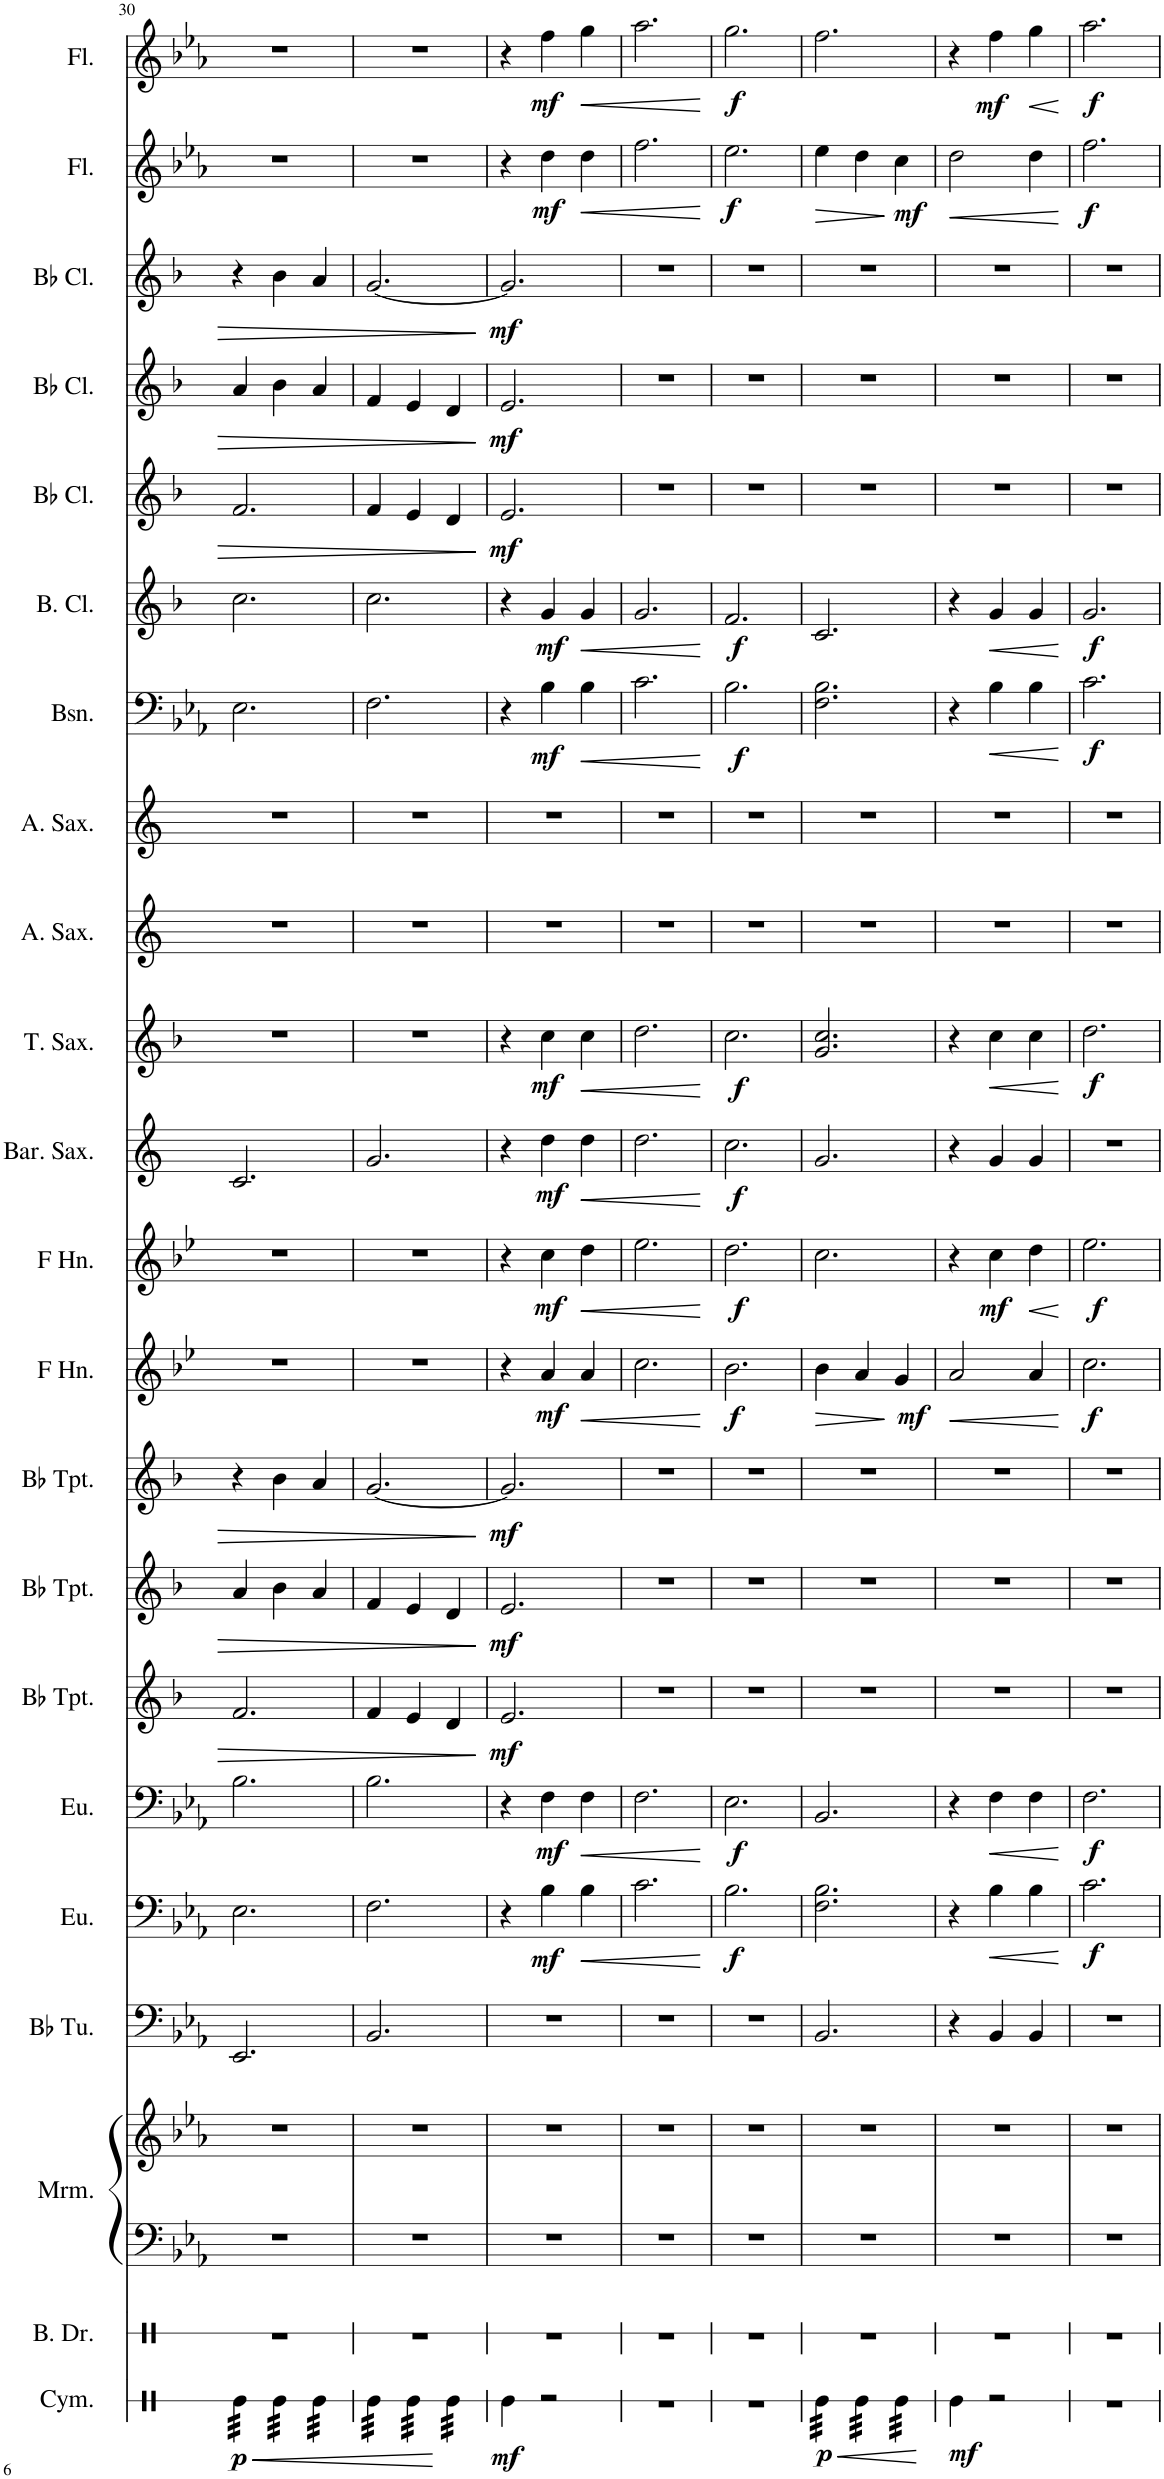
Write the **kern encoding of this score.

**kern	**dynam	**kern	**kern	**kern	**kern	**kern	**dynam	**kern	**dynam	**kern	**dynam	**kern	**dynam	**kern	**dynam	**kern	**dynam	**kern	**dynam	**kern	**dynam	**kern	**dynam	**kern	**kern	**kern	**dynam	**kern	**dynam	**kern	**dynam	**kern	**dynam	**kern	**dynam	**kern	**dynam	**kern	**dynam
*part22	*part22	*part21	*part20	*part20	*part19	*part18	*part18	*part17	*part17	*part16	*part16	*part15	*part15	*part14	*part14	*part13	*part13	*part12	*part12	*part11	*part11	*part10	*part10	*part9	*part8	*part7	*part7	*part6	*part6	*part5	*part5	*part4	*part4	*part3	*part3	*part2	*part2	*part1	*part1
*staff23	*staff23	*staff22	*staff21	*staff20	*staff19	*staff18	*staff18	*staff17	*staff17	*staff16	*staff16	*staff15	*staff15	*staff14	*staff14	*staff13	*staff13	*staff12	*staff12	*staff11	*staff11	*staff10	*staff10	*staff9	*staff8	*staff7	*staff7	*staff6	*staff6	*staff5	*staff5	*staff4	*staff4	*staff3	*staff3	*staff2	*staff2	*staff1	*staff1
*I"Cymbal	*	*I"Bass Drum	*I"Marimba	*	*I"Bb Tuba	*I"Euphonium	*	*I"Euphonium	*	*I"Bb Trumpet	*	*I"Bb Trumpet	*	*I"Bb Trumpet	*	*I"Horn in F	*	*I"Horn in F	*	*I"Baritone Saxophone	*	*I"Tenor Saxophone	*	*I"Alto Saxophone	*I"Alto Saxophone	*I"Bassoon	*	*I"Bass Clarinet	*	*I"Bb Clarinet	*	*I"Bb Clarinet	*	*I"Bb Clarinet	*	*I"Flute	*	*I"Flute	*
*I'Cym.	*	*I'B. Dr.	*I'Mrm.	*	*I'Bb Tu.	*I'Eu.	*	*I'Eu.	*	*I'Bb Tpt.	*	*I'Bb Tpt.	*	*I'Bb Tpt.	*	*	*	*	*	*I'Bar. Sax.	*	*I'T. Sax.	*	*I'A. Sax.	*I'A. Sax.	*I'Bsn.	*	*I'B. Cl.	*	*I'Bb Cl.	*	*I'Bb Cl.	*	*I'Bb Cl.	*	*I'Fl.	*	*I'Fl.	*
!!LO:PB:g=z
*clefX	*	*clefX	*clefF4	*clefG2	*clefF4	*clefF4	*	*clefF4	*	*clefG2	*	*clefG2	*	*clefG2	*	*clefG2	*	*clefG2	*	*clefG2	*	*clefG2	*	*clefG2	*clefG2	*clefF4	*	*clefG2	*	*clefG2	*	*clefG2	*	*clefG2	*	*clefG2	*	*clefG2	*
*	*	*	*	*	*	*	*	*	*	*Trd1c2	*	*Trd1c2	*	*Trd1c2	*	*Trd4c7	*	*Trd4c7	*	*Trd12c21	*	*Trd8c14	*	*Trd5c9	*Trd5c9	*	*	*Trd8c14	*	*Trd1c2	*	*Trd1c2	*	*Trd1c2	*	*	*	*	*
*k[]	*	*k[]	*k[b-e-a-]	*k[b-e-a-]	*k[b-e-a-]	*k[b-e-a-]	*	*k[b-e-a-]	*	*k[b-]	*	*k[b-]	*	*k[b-]	*	*k[b-e-]	*	*k[b-e-]	*	*k[]	*	*k[b-]	*	*k[]	*k[]	*k[b-e-a-]	*	*k[b-]	*	*k[b-]	*	*k[b-]	*	*k[b-]	*	*k[b-e-a-]	*	*k[b-e-a-]	*
*M3/4	*	*M3/4	*M3/4	*M3/4	*M3/4	*M3/4	*	*M3/4	*	*M3/4	*	*M3/4	*	*M3/4	*	*M3/4	*	*M3/4	*	*M3/4	*	*M3/4	*	*M3/4	*M3/4	*M3/4	*	*M3/4	*	*M3/4	*	*M3/4	*	*M3/4	*	*M3/4	*	*M3/4	*
=30	=30	=30	=30	=30	=30	=30	=30	=30	=30	=30	=30	=30	=30	=30	=30	=30	=30	=30	=30	=30	=30	=30	=30	=30	=30	=30	=30	=30	=30	=30	=30	=30	=30	=30	=30	=30	=30	=30	=30
!	!LO:HP:b	!	!	!	!	!	!	!	!	!	!	!	!	!	!	!	!	!	!	!	!	!	!	!	!	!	!	!	!	!	!	!	!	!	!	!	!	!	!
!	!LO:DY:n=1:b	!	!	!	!	!	!	!	!	!	!	!	!	!	!	!	!	!	!	!	!	!	!	!	!	!	!	!	!	!	!	!	!	!	!	!	!	!	!
*tremolo	*	*	*	*	*	*	*	*	*	*	*	*	*	*	*	*	*	*	*	*	*	*	*	*	*	*	*	*	*	*	*	*	*	*	*	*	*	*	*
32Re\LLL	< p	2.r	2.r	2.r	2.EE-/	2.E-\	.	2.B-\	.	2.f/	.	4a/	.	4r	.	2.r	.	2.r	.	2.c/	.	2.r	.	2.r	2.r	2.E-\	.	2.cc\	.	2.f/	.	4a/	.	4r	.	2.r	.	2.r	.
32Re\	.	.	.	.	.	.	.	.	.	.	.	.	.	.	.	.	.	.	.	.	.	.	.	.	.	.	.	.	.	.	.	.	.	.	.	.	.	.	.
32Re\	.	.	.	.	.	.	.	.	.	.	.	.	.	.	.	.	.	.	.	.	.	.	.	.	.	.	.	.	.	.	.	.	.	.	.	.	.	.	.
32Re\	.	.	.	.	.	.	.	.	.	.	.	.	.	.	.	.	.	.	.	.	.	.	.	.	.	.	.	.	.	.	.	.	.	.	.	.	.	.	.
32Re\	.	.	.	.	.	.	.	.	.	.	.	.	.	.	.	.	.	.	.	.	.	.	.	.	.	.	.	.	.	.	.	.	.	.	.	.	.	.	.
32Re\	.	.	.	.	.	.	.	.	.	.	.	.	.	.	.	.	.	.	.	.	.	.	.	.	.	.	.	.	.	.	.	.	.	.	.	.	.	.	.
32Re\	.	.	.	.	.	.	.	.	.	.	.	.	.	.	.	.	.	.	.	.	.	.	.	.	.	.	.	.	.	.	.	.	.	.	.	.	.	.	.
32Re\JJJ	.	.	.	.	.	.	.	.	.	.	.	.	.	.	.	.	.	.	.	.	.	.	.	.	.	.	.	.	.	.	.	.	.	.	.	.	.	.	.
32Re\LLL	.	.	.	.	.	.	.	.	.	.	.	4b-\	.	4b-\	.	.	.	.	.	.	.	.	.	.	.	.	.	.	.	.	.	4b-\	.	4b-\	.	.	.	.	.
32Re\	.	.	.	.	.	.	.	.	.	.	.	.	.	.	.	.	.	.	.	.	.	.	.	.	.	.	.	.	.	.	.	.	.	.	.	.	.	.	.
32Re\	.	.	.	.	.	.	.	.	.	.	.	.	.	.	.	.	.	.	.	.	.	.	.	.	.	.	.	.	.	.	.	.	.	.	.	.	.	.	.
32Re\	.	.	.	.	.	.	.	.	.	.	.	.	.	.	.	.	.	.	.	.	.	.	.	.	.	.	.	.	.	.	.	.	.	.	.	.	.	.	.
32Re\	.	.	.	.	.	.	.	.	.	.	.	.	.	.	.	.	.	.	.	.	.	.	.	.	.	.	.	.	.	.	.	.	.	.	.	.	.	.	.
32Re\	.	.	.	.	.	.	.	.	.	.	.	.	.	.	.	.	.	.	.	.	.	.	.	.	.	.	.	.	.	.	.	.	.	.	.	.	.	.	.
32Re\	.	.	.	.	.	.	.	.	.	.	.	.	.	.	.	.	.	.	.	.	.	.	.	.	.	.	.	.	.	.	.	.	.	.	.	.	.	.	.
32Re\JJJ	.	.	.	.	.	.	.	.	.	.	.	.	.	.	.	.	.	.	.	.	.	.	.	.	.	.	.	.	.	.	.	.	.	.	.	.	.	.	.
32Re\LLL	.	.	.	.	.	.	.	.	.	.	.	4a/	.	4a/	.	.	.	.	.	.	.	.	.	.	.	.	.	.	.	.	.	4a/	.	4a/	.	.	.	.	.
32Re\	.	.	.	.	.	.	.	.	.	.	.	.	.	.	.	.	.	.	.	.	.	.	.	.	.	.	.	.	.	.	.	.	.	.	.	.	.	.	.
32Re\	.	.	.	.	.	.	.	.	.	.	.	.	.	.	.	.	.	.	.	.	.	.	.	.	.	.	.	.	.	.	.	.	.	.	.	.	.	.	.
32Re\	.	.	.	.	.	.	.	.	.	.	.	.	.	.	.	.	.	.	.	.	.	.	.	.	.	.	.	.	.	.	.	.	.	.	.	.	.	.	.
32Re\	.	.	.	.	.	.	.	.	.	.	.	.	.	.	.	.	.	.	.	.	.	.	.	.	.	.	.	.	.	.	.	.	.	.	.	.	.	.	.
32Re\	.	.	.	.	.	.	.	.	.	.	.	.	.	.	.	.	.	.	.	.	.	.	.	.	.	.	.	.	.	.	.	.	.	.	.	.	.	.	.
32Re\	.	.	.	.	.	.	.	.	.	.	.	.	.	.	.	.	.	.	.	.	.	.	.	.	.	.	.	.	.	.	.	.	.	.	.	.	.	.	.
32Re\JJJ	.	.	.	.	.	.	.	.	.	.	.	.	.	.	.	.	.	.	.	.	.	.	.	.	.	.	.	.	.	.	.	.	.	.	.	.	.	.	.
.	[	.	.	.	.	.	.	.	.	.	.	.	.	.	.	.	.	.	.	.	.	.	.	.	.	.	.	.	.	.	.	.	.	.	.	.	.	.	.
=31	=31	=31	=31	=31	=31	=31	=31	=31	=31	=31	=31	=31	=31	=31	=31	=31	=31	=31	=31	=31	=31	=31	=31	=31	=31	=31	=31	=31	=31	=31	=31	=31	=31	=31	=31	=31	=31	=31	=31
32Re\LLL	.	2.r	2.r	2.r	2.BB-/	2.F\	.	2.B-\	.	4f/	.	4f/	.	[2.g/	.	2.r	.	2.r	.	2.g/	.	2.r	.	2.r	2.r	2.F\	.	2.cc\	.	4f/	.	4f/	.	[2.g/	.	2.r	.	2.r	.
32Re\	.	.	.	.	.	.	.	.	.	.	.	.	.	.	.	.	.	.	.	.	.	.	.	.	.	.	.	.	.	.	.	.	.	.	.	.	.	.	.
32Re\	.	.	.	.	.	.	.	.	.	.	.	.	.	.	.	.	.	.	.	.	.	.	.	.	.	.	.	.	.	.	.	.	.	.	.	.	.	.	.
32Re\	.	.	.	.	.	.	.	.	.	.	.	.	.	.	.	.	.	.	.	.	.	.	.	.	.	.	.	.	.	.	.	.	.	.	.	.	.	.	.
32Re\	.	.	.	.	.	.	.	.	.	.	.	.	.	.	.	.	.	.	.	.	.	.	.	.	.	.	.	.	.	.	.	.	.	.	.	.	.	.	.
32Re\	.	.	.	.	.	.	.	.	.	.	.	.	.	.	.	.	.	.	.	.	.	.	.	.	.	.	.	.	.	.	.	.	.	.	.	.	.	.	.
32Re\	.	.	.	.	.	.	.	.	.	.	.	.	.	.	.	.	.	.	.	.	.	.	.	.	.	.	.	.	.	.	.	.	.	.	.	.	.	.	.
32Re\JJJ	.	.	.	.	.	.	.	.	.	.	.	.	.	.	.	.	.	.	.	.	.	.	.	.	.	.	.	.	.	.	.	.	.	.	.	.	.	.	.
32Re\LLL	.	.	.	.	.	.	.	.	.	4e/	.	4e/	.	.	.	.	.	.	.	.	.	.	.	.	.	.	.	.	.	4e/	.	4e/	.	.	.	.	.	.	.
32Re\	.	.	.	.	.	.	.	.	.	.	.	.	.	.	.	.	.	.	.	.	.	.	.	.	.	.	.	.	.	.	.	.	.	.	.	.	.	.	.
32Re\	.	.	.	.	.	.	.	.	.	.	.	.	.	.	.	.	.	.	.	.	.	.	.	.	.	.	.	.	.	.	.	.	.	.	.	.	.	.	.
32Re\	.	.	.	.	.	.	.	.	.	.	.	.	.	.	.	.	.	.	.	.	.	.	.	.	.	.	.	.	.	.	.	.	.	.	.	.	.	.	.
32Re\	.	.	.	.	.	.	.	.	.	.	.	.	.	.	.	.	.	.	.	.	.	.	.	.	.	.	.	.	.	.	.	.	.	.	.	.	.	.	.
32Re\	.	.	.	.	.	.	.	.	.	.	.	.	.	.	.	.	.	.	.	.	.	.	.	.	.	.	.	.	.	.	.	.	.	.	.	.	.	.	.
32Re\	.	.	.	.	.	.	.	.	.	.	.	.	.	.	.	.	.	.	.	.	.	.	.	.	.	.	.	.	.	.	.	.	.	.	.	.	.	.	.
32Re\JJJ	.	.	.	.	.	.	.	.	.	.	.	.	.	.	.	.	.	.	.	.	.	.	.	.	.	.	.	.	.	.	.	.	.	.	.	.	.	.	.
32Re\LLL	.	.	.	.	.	.	.	.	.	4d/	.	4d/	.	.	.	.	.	.	.	.	.	.	.	.	.	.	.	.	.	4d/	.	4d/	.	.	.	.	.	.	.
32Re\	.	.	.	.	.	.	.	.	.	.	.	.	.	.	.	.	.	.	.	.	.	.	.	.	.	.	.	.	.	.	.	.	.	.	.	.	.	.	.
32Re\	.	.	.	.	.	.	.	.	.	.	.	.	.	.	.	.	.	.	.	.	.	.	.	.	.	.	.	.	.	.	.	.	.	.	.	.	.	.	.
32Re\	.	.	.	.	.	.	.	.	.	.	.	.	.	.	.	.	.	.	.	.	.	.	.	.	.	.	.	.	.	.	.	.	.	.	.	.	.	.	.
32Re\	.	.	.	.	.	.	.	.	.	.	.	.	.	.	.	.	.	.	.	.	.	.	.	.	.	.	.	.	.	.	.	.	.	.	.	.	.	.	.
32Re\	.	.	.	.	.	.	.	.	.	.	.	.	.	.	.	.	.	.	.	.	.	.	.	.	.	.	.	.	.	.	.	.	.	.	.	.	.	.	.
32Re\	.	.	.	.	.	.	.	.	.	.	.	.	.	.	.	.	.	.	.	.	.	.	.	.	.	.	.	.	.	.	.	.	.	.	.	.	.	.	.
32Re\JJJ	.	.	.	.	.	.	.	.	.	.	.	.	.	.	.	.	.	.	.	.	.	.	.	.	.	.	.	.	.	.	.	.	.	.	.	.	.	.	.
*Xtremolo	*	*	*	*	*	*	*	*	*	*	*	*	*	*	*	*	*	*	*	*	*	*	*	*	*	*	*	*	*	*	*	*	*	*	*	*	*	*	*
=32	=32	=32	=32	=32	=32	=32	=32	=32	=32	=32	=32	=32	=32	=32	=32	=32	=32	=32	=32	=32	=32	=32	=32	=32	=32	=32	=32	=32	=32	=32	=32	=32	=32	=32	=32	=32	=32	=32	=32
!	!LO:DY:b	!	!	!	!	!	!	!	!	!	!LO:DY:b	!	!LO:DY:b	!	!LO:DY:b	!	!	!	!	!	!	!	!	!	!	!	!	!	!	!	!LO:DY:b	!	!LO:DY:b	!	!LO:DY:b	!	!	!	!
4Re\	mf	2.r	2.r	2.r	2.r	4r	.	4r	.	2.e/	mf	2.e/	mf	2.g/]	mf	4r	.	4r	.	4r	.	4r	.	2.r	2.r	4r	.	4r	.	2.e/	mf	2.e/	mf	2.g/]	mf	4r	.	4r	.
!	!	!	!	!	!	!	!LO:DY:b	!	!LO:DY:b	!	!	!	!	!	!	!	!LO:DY:b	!	!LO:DY:b	!	!LO:DY:b	!	!LO:DY:b	!	!	!	!LO:DY:b	!	!LO:DY:b	!	!	!	!	!	!	!	!LO:DY:b	!	!LO:DY:b
2r	.	.	.	.	.	4B-\	mf	4F\	mf	.	.	.	.	.	.	4a/	mf	4cc\	mf	4dd\	mf	4cc\	mf	.	.	4B-\	mf	4g/	mf	.	.	.	.	.	.	4dd\	mf	4ff\	mf
!	!	!	!	!	!	!	!LO:HP:b	!	!LO:HP:b	!	!	!	!	!	!	!	!LO:HP:b	!	!LO:HP:b	!	!LO:HP:b	!	!LO:HP:b	!	!	!	!LO:HP:b	!	!LO:HP:b	!	!	!	!	!	!	!	!LO:HP:b	!	!LO:HP:b
.	.	.	.	.	.	4B-\	<	4F\	<	.	.	.	.	.	.	4a/	<	4dd\	<	4dd\	<	4cc\	<	.	.	4B-\	<	4g/	<	.	.	.	.	.	.	4dd\	<	4gg\	<
=33	=33	=33	=33	=33	=33	=33	=33	=33	=33	=33	=33	=33	=33	=33	=33	=33	=33	=33	=33	=33	=33	=33	=33	=33	=33	=33	=33	=33	=33	=33	=33	=33	=33	=33	=33	=33	=33	=33	=33
2.r	.	2.r	2.r	2.r	2.r	2.c\	.	2.F\	.	2.r	.	2.r	.	2.r	.	2.cc\	.	2.ee-\	.	2.dd\	.	2.dd\	.	2.r	2.r	2.c\	.	2.g/	.	2.r	.	2.r	.	2.r	.	2.ff\	.	2.aa-\	.
.	.	.	.	.	.	.	[	.	[	.	.	.	.	.	.	.	[	.	[	.	[	.	[	.	.	.	[	.	[	.	.	.	.	.	.	.	[	.	[
=34	=34	=34	=34	=34	=34	=34	=34	=34	=34	=34	=34	=34	=34	=34	=34	=34	=34	=34	=34	=34	=34	=34	=34	=34	=34	=34	=34	=34	=34	=34	=34	=34	=34	=34	=34	=34	=34	=34	=34
!	!	!	!	!	!	!	!LO:DY:b	!	!LO:DY:b	!	!	!	!	!	!	!	!LO:DY:b	!	!LO:DY:b	!	!LO:DY:b	!	!LO:DY:b	!	!	!	!LO:DY:b	!	!LO:DY:b	!	!	!	!	!	!	!	!LO:DY:b	!	!LO:DY:b
2.r	.	2.r	2.r	2.r	2.r	2.B-\	f	2.E-\	f	2.r	.	2.r	.	2.r	.	2.b-\	f	2.dd\	f	2.cc\	f	2.cc\	f	2.r	2.r	2.B-\	f	2.f/	f	2.r	.	2.r	.	2.r	.	2.ee-\	f	2.gg\	f
=35	=35	=35	=35	=35	=35	=35	=35	=35	=35	=35	=35	=35	=35	=35	=35	=35	=35	=35	=35	=35	=35	=35	=35	=35	=35	=35	=35	=35	=35	=35	=35	=35	=35	=35	=35	=35	=35	=35	=35
!	!LO:HP:b	!	!	!	!	!	!	!	!	!	!	!	!	!	!	!	!LO:HP:b	!	!	!	!	!	!	!	!	!	!	!	!	!	!	!	!	!	!	!	!LO:HP:b	!	!
!	!LO:DY:n=1:b	!	!	!	!	!	!	!	!	!	!	!	!	!	!	!	!	!	!	!	!	!	!	!	!	!	!	!	!	!	!	!	!	!	!	!	!	!	!
*tremolo	*	*	*	*	*	*	*	*	*	*	*	*	*	*	*	*	*	*	*	*	*	*	*	*	*	*	*	*	*	*	*	*	*	*	*	*	*	*	*
32Re\LLL	< p	2.r	2.r	2.r	2.BB-/	2.F\ 2.B-\	.	2.BB-/	.	2.r	.	2.r	.	2.r	.	4b-\	>	2.cc\	.	2.g/	.	2.g/ 2.cc/	.	2.r	2.r	2.F\ 2.B-\	.	2.c/	.	2.r	.	2.r	.	2.r	.	4ee-\	>	2.ff\	.
32Re\	.	.	.	.	.	.	.	.	.	.	.	.	.	.	.	.	.	.	.	.	.	.	.	.	.	.	.	.	.	.	.	.	.	.	.	.	.	.	.
32Re\	.	.	.	.	.	.	.	.	.	.	.	.	.	.	.	.	.	.	.	.	.	.	.	.	.	.	.	.	.	.	.	.	.	.	.	.	.	.	.
32Re\	.	.	.	.	.	.	.	.	.	.	.	.	.	.	.	.	.	.	.	.	.	.	.	.	.	.	.	.	.	.	.	.	.	.	.	.	.	.	.
32Re\	.	.	.	.	.	.	.	.	.	.	.	.	.	.	.	.	.	.	.	.	.	.	.	.	.	.	.	.	.	.	.	.	.	.	.	.	.	.	.
32Re\	.	.	.	.	.	.	.	.	.	.	.	.	.	.	.	.	.	.	.	.	.	.	.	.	.	.	.	.	.	.	.	.	.	.	.	.	.	.	.
32Re\	.	.	.	.	.	.	.	.	.	.	.	.	.	.	.	.	.	.	.	.	.	.	.	.	.	.	.	.	.	.	.	.	.	.	.	.	.	.	.
32Re\JJJ	.	.	.	.	.	.	.	.	.	.	.	.	.	.	.	.	.	.	.	.	.	.	.	.	.	.	.	.	.	.	.	.	.	.	.	.	.	.	.
32Re\LLL	.	.	.	.	.	.	.	.	.	.	.	.	.	.	.	4a/	.	.	.	.	.	.	.	.	.	.	.	.	.	.	.	.	.	.	.	4dd\	.	.	.
32Re\	.	.	.	.	.	.	.	.	.	.	.	.	.	.	.	.	.	.	.	.	.	.	.	.	.	.	.	.	.	.	.	.	.	.	.	.	.	.	.
32Re\	.	.	.	.	.	.	.	.	.	.	.	.	.	.	.	.	.	.	.	.	.	.	.	.	.	.	.	.	.	.	.	.	.	.	.	.	.	.	.
32Re\	.	.	.	.	.	.	.	.	.	.	.	.	.	.	.	.	.	.	.	.	.	.	.	.	.	.	.	.	.	.	.	.	.	.	.	.	.	.	.
32Re\	.	.	.	.	.	.	.	.	.	.	.	.	.	.	.	.	.	.	.	.	.	.	.	.	.	.	.	.	.	.	.	.	.	.	.	.	.	.	.
32Re\	.	.	.	.	.	.	.	.	.	.	.	.	.	.	.	.	.	.	.	.	.	.	.	.	.	.	.	.	.	.	.	.	.	.	.	.	.	.	.
32Re\	.	.	.	.	.	.	.	.	.	.	.	.	.	.	.	.	.	.	.	.	.	.	.	.	.	.	.	.	.	.	.	.	.	.	.	.	.	.	.
32Re\JJJ	.	.	.	.	.	.	.	.	.	.	.	.	.	.	.	.	.	.	.	.	.	.	.	.	.	.	.	.	.	.	.	.	.	.	.	.	.	.	.
!	!	!	!	!	!	!	!	!	!	!	!	!	!	!	!	!	!LO:DY:n=1:b	!	!	!	!	!	!	!	!	!	!	!	!	!	!	!	!	!	!	!	!LO:DY:n=1:b	!	!
32Re\LLL	.	.	.	.	.	.	.	.	.	.	.	.	.	.	.	4g/	] mf	.	.	.	.	.	.	.	.	.	.	.	.	.	.	.	.	.	.	4cc\	] mf	.	.
32Re\	.	.	.	.	.	.	.	.	.	.	.	.	.	.	.	.	.	.	.	.	.	.	.	.	.	.	.	.	.	.	.	.	.	.	.	.	.	.	.
32Re\	.	.	.	.	.	.	.	.	.	.	.	.	.	.	.	.	.	.	.	.	.	.	.	.	.	.	.	.	.	.	.	.	.	.	.	.	.	.	.
32Re\	.	.	.	.	.	.	.	.	.	.	.	.	.	.	.	.	.	.	.	.	.	.	.	.	.	.	.	.	.	.	.	.	.	.	.	.	.	.	.
32Re\	.	.	.	.	.	.	.	.	.	.	.	.	.	.	.	.	.	.	.	.	.	.	.	.	.	.	.	.	.	.	.	.	.	.	.	.	.	.	.
32Re\	.	.	.	.	.	.	.	.	.	.	.	.	.	.	.	.	.	.	.	.	.	.	.	.	.	.	.	.	.	.	.	.	.	.	.	.	.	.	.
32Re\	.	.	.	.	.	.	.	.	.	.	.	.	.	.	.	.	.	.	.	.	.	.	.	.	.	.	.	.	.	.	.	.	.	.	.	.	.	.	.
32Re\JJJ	.	.	.	.	.	.	.	.	.	.	.	.	.	.	.	.	.	.	.	.	.	.	.	.	.	.	.	.	.	.	.	.	.	.	.	.	.	.	.
*Xtremolo	*	*	*	*	*	*	*	*	*	*	*	*	*	*	*	*	*	*	*	*	*	*	*	*	*	*	*	*	*	*	*	*	*	*	*	*	*	*	*
.	[	.	.	.	.	.	.	.	.	.	.	.	.	.	.	.	.	.	.	.	.	.	.	.	.	.	.	.	.	.	.	.	.	.	.	.	.	.	.
=36	=36	=36	=36	=36	=36	=36	=36	=36	=36	=36	=36	=36	=36	=36	=36	=36	=36	=36	=36	=36	=36	=36	=36	=36	=36	=36	=36	=36	=36	=36	=36	=36	=36	=36	=36	=36	=36	=36	=36
!	!LO:DY:b	!	!	!	!	!	!	!	!	!	!	!	!	!	!	!	!LO:HP:b	!	!	!	!	!	!	!	!	!	!	!	!	!	!	!	!	!	!	!	!LO:HP:b	!	!
4Re\	mf	2.r	2.r	2.r	4r	4r	.	4r	.	2.r	.	2.r	.	2.r	.	2a/	<	4r	.	4r	.	4r	.	2.r	2.r	4r	.	4r	.	2.r	.	2.r	.	2.r	.	2dd\	<	4r	.
!	!	!	!	!	!	!	!LO:HP:b	!	!LO:HP:b	!	!	!	!	!	!	!	!	!	!LO:DY:b	!	!	!	!LO:HP:b	!	!	!	!LO:HP:b	!	!LO:HP:b	!	!	!	!	!	!	!	!	!	!LO:DY:b
2r	.	.	.	.	4BB-/	4B-\	<	4F\	<	.	.	.	.	.	.	.	.	4cc\	mf	4g/	.	4cc\	<	.	.	4B-\	<	4g/	<	.	.	.	.	.	.	.	.	4ff\	mf
!	!	!	!	!	!	!	!	!	!	!	!	!	!	!	!	!	!	!	!LO:HP:b	!	!	!	!	!	!	!	!	!	!	!	!	!	!	!	!	!	!	!	!LO:HP:b
.	.	.	.	.	4BB-/	4B-\	.	4F\	.	.	.	.	.	.	.	4a/	.	4dd\	<	4g/	.	4cc\	.	.	.	4B-\	.	4g/	.	.	.	.	.	.	.	4dd\	.	4gg\	<
.	.	.	.	.	.	.	[	.	[	.	.	.	.	.	.	.	[	.	[	.	.	.	[	.	.	.	[	.	[	.	.	.	.	.	.	.	[	.	[
=37	=37	=37	=37	=37	=37	=37	=37	=37	=37	=37	=37	=37	=37	=37	=37	=37	=37	=37	=37	=37	=37	=37	=37	=37	=37	=37	=37	=37	=37	=37	=37	=37	=37	=37	=37	=37	=37	=37	=37
!	!	!	!	!	!	!	!LO:DY:b	!	!LO:DY:b	!	!	!	!	!	!	!	!LO:DY:b	!	!LO:DY:b	!	!	!	!LO:DY:b	!	!	!	!LO:DY:b	!	!LO:DY:b	!	!	!	!	!	!	!	!LO:DY:b	!	!LO:DY:b
2.r	.	2.r	2.r	2.r	2.r	2.c\	f	2.F\	f	2.r	.	2.r	.	2.r	.	2.cc\	f	2.ee-\	f	2.r	.	2.dd\	f	2.r	2.r	2.c\	f	2.g/	f	2.r	.	2.r	.	2.r	.	2.ff\	f	2.aa-\	f
=	=	=	=	=	=	=	=	=	=	=	=	=	=	=	=	=	=	=	=	=	=	=	=	=	=	=	=	=	=	=	=	=	=	=	=	=	=	=	=
*-	*-	*-	*-	*-	*-	*-	*-	*-	*-	*-	*-	*-	*-	*-	*-	*-	*-	*-	*-	*-	*-	*-	*-	*-	*-	*-	*-	*-	*-	*-	*-	*-	*-	*-	*-	*-	*-	*-	*-
